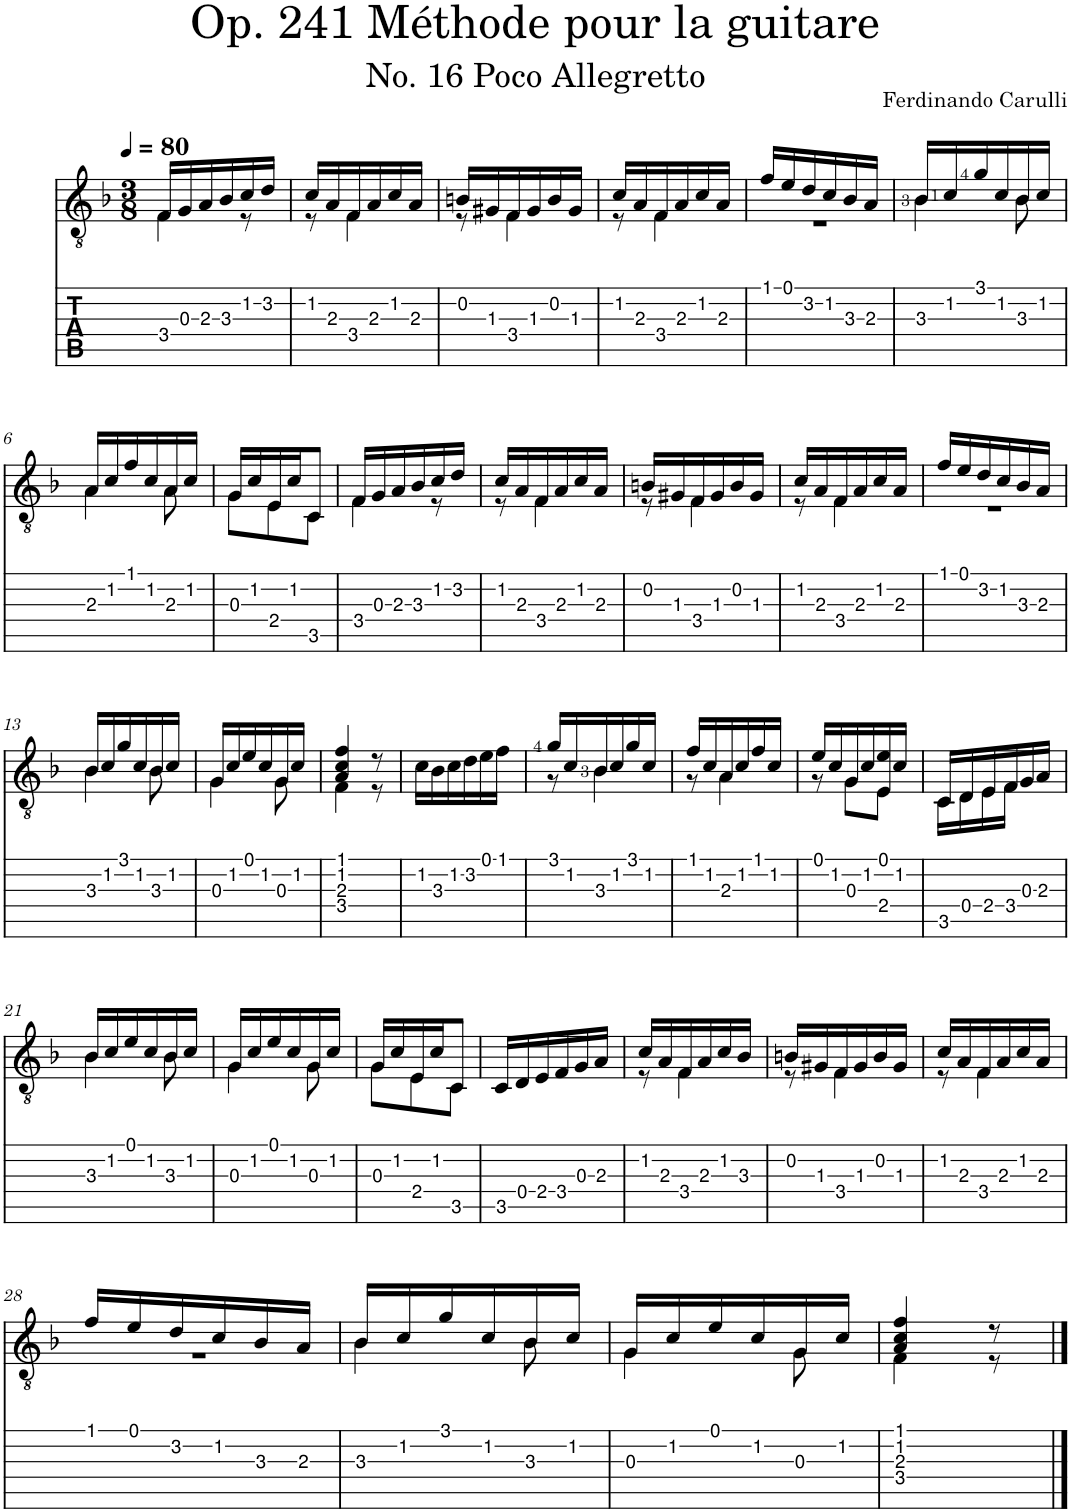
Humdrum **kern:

**kern	**kern
*part1	*part1
*staff2	*staff1
*I"Classical Guitar	*
*stria6	*
*	*clefGv2
*k[b-]	*k[b-]
*F:	*F:
*M3/8	*M3/8
*MM80	*MM80
=	=
*^	*^
16FLL	4F	16F/LL	4F\
16G	.	16G/	.
16A	.	16A/	.
16B-	.	16B-/	.
16c	8r	16c/	8r
16dJJ	.	16d/JJ	.
=1	=1	=1	=1
16cLL	8r	16c/LL	8r
16A	.	16A/	.
16F	4F	16F/	4F\
16A	.	16A/	.
16c	.	16c/	.
16AJJ	.	16A/JJ	.
=2	=2	=2	=2
16BnLL	8r	16Bn/LL	8r
16G#X	.	16G#X/	.
16F	4F	16F/	4F\
16G#	.	16G#/	.
16B	.	16B/	.
16G#JJ	.	16G#/JJ	.
=3	=3	=3	=3
16cLL	8r	16c/LL	8r
16A	.	16A/	.
16F	4F	16F/	4F\
16A	.	16A/	.
16c	.	16c/	.
16AJJ	.	16A/JJ	.
=4	=4	=4	=4
16fLL	4.r	16f/LL	4.r
16e	.	16e/	.
16d	.	16d/	.
16c	.	16c/	.
16B-	.	16B-/	.
16AJJ	.	16A/JJ	.
=5	=5	=5	=5
16B-LL	4B-	16B-/LL	4B-\
16c	.	16c/	.
16g	.	16g/	.
16c	.	16c/	.
16B-	8B-	16B-/	8B-\
16cJJ	.	16c/JJ	.
!!LO:LB:g=z	!!
=6	=6	=6	=6
16ALL	4A	16A/LL	4A\
16c	.	16c/	.
16f	.	16f/	.
16c	.	16c/	.
16A	8A	16A/	8A\
16cJJ	.	16c/JJ	.
=7	=7	=7	=7
16GLL	8GL	16G/LL	8G\L
16c	.	16c/	.
16E	8E	16E/	8E\
16cJ	.	16c/J	.
8CJ	8CJ	8C/J	8C\J
=8	=8	=8	=8
16FLL	4F	16F/LL	4F\
16G	.	16G/	.
16A	.	16A/	.
16B-	.	16B-/	.
16c	8r	16c/	8r
16dJJ	.	16d/JJ	.
=9	=9	=9	=9
16cLL	8r	16c/LL	8r
16A	.	16A/	.
16F	4F	16F/	4F\
16A	.	16A/	.
16c	.	16c/	.
16AJJ	.	16A/JJ	.
=10	=10	=10	=10
16BnLL	8r	16Bn/LL	8r
16G#X	.	16G#X/	.
16F	4F	16F/	4F\
16G#	.	16G#/	.
16B	.	16B/	.
16G#JJ	.	16G#/JJ	.
=11	=11	=11	=11
16cLL	8r	16c/LL	8r
16A	.	16A/	.
16F	4F	16F/	4F\
16A	.	16A/	.
16c	.	16c/	.
16AJJ	.	16A/JJ	.
=12	=12	=12	=12
16fLL	4.r	16f/LL	4.r
16e	.	16e/	.
16d	.	16d/	.
16c	.	16c/	.
16B-	.	16B-/	.
16AJJ	.	16A/JJ	.
!!LO:LB:g=z	!!
=13	=13	=13	=13
16B-LL	4B-	16B-/LL	4B-\
16c	.	16c/	.
16g	.	16g/	.
16c	.	16c/	.
16B-	8B-	16B-/	8B-\
16cJJ	.	16c/JJ	.
=14	=14	=14	=14
16GLL	4G	16G/LL	4G\
16c	.	16c/	.
16e	.	16e/	.
16c	.	16c/	.
16G	8G	16G/	8G\
16cJJ	.	16c/JJ	.
=15	=15	=15	=15
4A 4c 4f	4F	4A/ 4c/ 4f/	4F\
8r	8r	8r	8r
*v	*v	*	*
*	*v	*v
=16	=16
16cLL	16c\LL
16B-	16B-\
16c	16c\
16d	16d\
16e	16e\
16fJJ	16f\JJ
=17	=17
*^	*^
16gLL	8r	16g/LL	8r
16c	.	16c/	.
16B-	4B-	16B-/	4B-\
16c	.	16c/	.
16g	.	16g/	.
16cJJ	.	16c/JJ	.
=18	=18	=18	=18
16fLL	8r	16f/LL	8r
16c	.	16c/	.
16A	4A	16A/	4A\
16c	.	16c/	.
16f	.	16f/	.
16cJJ	.	16c/JJ	.
=19	=19	=19	=19
16eLL	8r	16e/LL	8r
16c	.	16c/	.
16G	8GL	16G/	8G\L
16c	.	16c/	.
16E\ 16e\	8EJ	16E/ 16e/	8E\J
16cJJ	.	16c/JJ	.
=20	=20	=20	=20
16CLL	16CLL	16C/LL	16C\LL
16D	16D	16D/	16D\
16E	16E	16E/	16E\
16F	16FJJ	16F/	16F\JJ
16G	8ryy	16G/	8ryy
16AJJ	.	16A/JJ	.
!!LO:LB:g=z	!!
=21	=21	=21	=21
16B-LL	4B-	16B-/LL	4B-\
16c	.	16c/	.
16e	.	16e/	.
16c	.	16c/	.
16B-	8B-	16B-/	8B-\
16cJJ	.	16c/JJ	.
=22	=22	=22	=22
16GLL	4G	16G/LL	4G\
16c	.	16c/	.
16e	.	16e/	.
16c	.	16c/	.
16G	8G	16G/	8G\
16cJJ	.	16c/JJ	.
=23	=23	=23	=23
16GLL	8GL	16G/LL	8G\L
16c	.	16c/	.
16E	8E	16E/	8E\
16cJ	.	16c/J	.
8CJ	8CJ	8C/J	8C\J
*v	*v	*	*
*	*v	*v
=24	=24
16CLL	16C/LL
16D	16D/
16E	16E/
16F	16F/
16G	16G/
16AJJ	16A/JJ
=25	=25
*^	*^
16cLL	8r	16c/LL	8r
16A	.	16A/	.
16F	4F	16F/	4F\
16A	.	16A/	.
16c	.	16c/	.
16B-JJ	.	16B-/JJ	.
=26	=26	=26	=26
16BnLL	8r	16Bn/LL	8r
16G#X	.	16G#X/	.
16F	4F	16F/	4F\
16G#	.	16G#/	.
16B	.	16B/	.
16G#JJ	.	16G#/JJ	.
=27	=27	=27	=27
16cLL	8r	16c/LL	8r
16A	.	16A/	.
16F	4F	16F/	4F\
16A	.	16A/	.
16c	.	16c/	.
16AJJ	.	16A/JJ	.
!!LO:LB:g=z	!!
=28	=28	=28	=28
16fLL	4.r	16f/LL	4.r
16e	.	16e/	.
16d	.	16d/	.
16c	.	16c/	.
16B-	.	16B-/	.
16AJJ	.	16A/JJ	.
=29	=29	=29	=29
16B-LL	4B-	16B-/LL	4B-\
16c	.	16c/	.
16g	.	16g/	.
16c	.	16c/	.
16B-	8B-	16B-/	8B-\
16cJJ	.	16c/JJ	.
=30	=30	=30	=30
16GLL	4G	16G/LL	4G\
16c	.	16c/	.
16e	.	16e/	.
16c	.	16c/	.
16G	8G	16G/	8G\
16cJJ	.	16c/JJ	.
=31	=31	=31	=31
4A 4c 4f	4F	4A/ 4c/ 4f/	4F\
8r	8r	8r	8r
*v	*v	*	*
*	*v	*v
==	==
*-	*-
